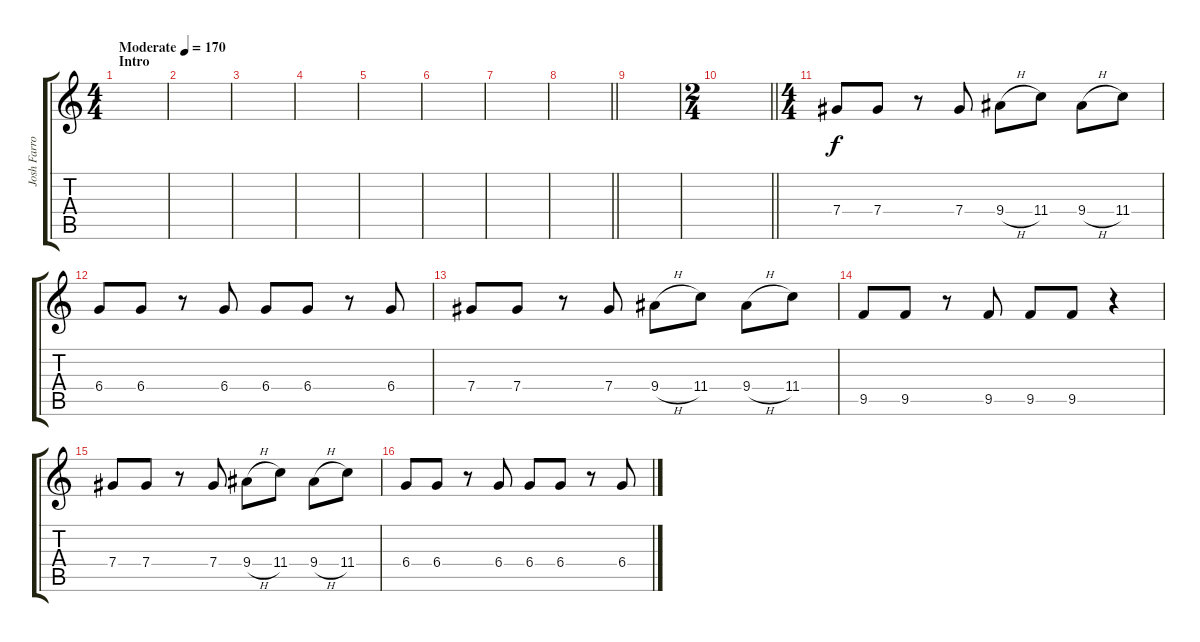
\track ("Josh Farro (Lead Guitar)" "Josh Farro") {instrument distortionguitar}
\staff {score tabs}
\tuning (Eb4 Bb3 Gb3 Db3 Ab2 Db2) {hide}
\ts (4 4)
\section ("" "Intro")
\tempo (170 "Moderate")
\clef g2
\ks c
|
|
|
|
|
|
|
\barLineRight lightlight
|
|
\ts (2 4)
\barLineRight lightlight
|
\ts (4 4)
\section ("" "")
7.4.8 7.4.8 r.8 7.4.8 9.4{h}.8 11.4.8 9.4{h}.8 11.4.8 |
6.4.8 6.4.8 r.8 6.4.8 6.4.8 6.4.8 r.8 6.4.8 |
7.4.8 7.4.8 r.8 7.4.8 9.4{h}.8 11.4.8 9.4{h}.8 11.4.8 |
9.5.8 9.5.8 r.8 9.5.8 9.5.8 9.5.8 r.4 |
7.4.8 7.4.8 r.8 7.4.8 9.4{h}.8 11.4.8 9.4{h}.8 11.4.8 |
6.4.8 6.4.8 r.8 6.4.8 6.4.8 6.4.8 r.8 6.4.8
